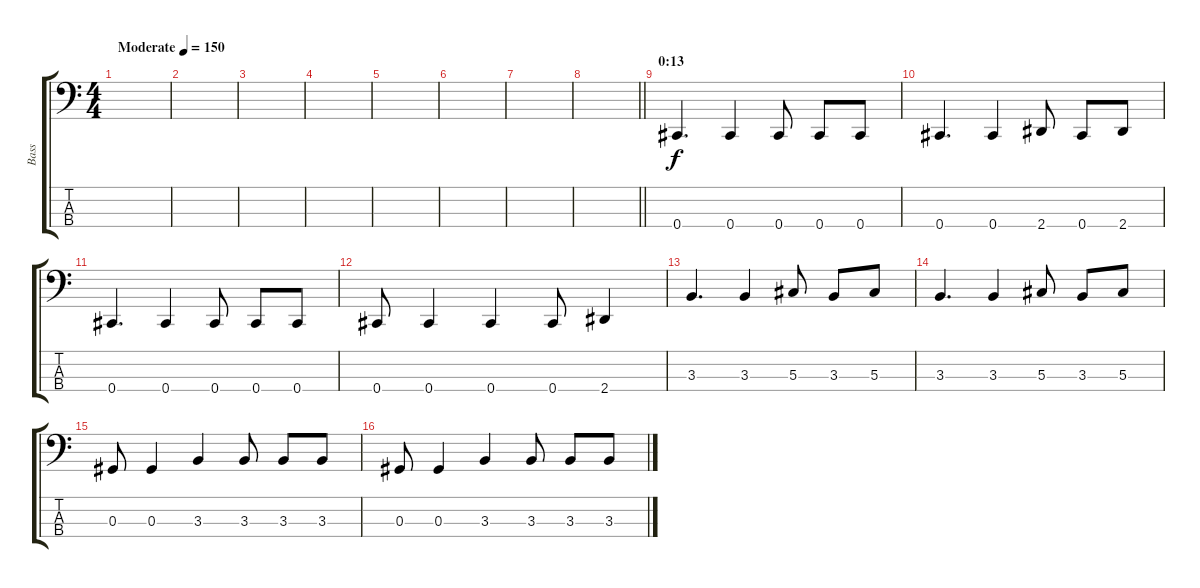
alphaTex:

\track ("Bass" "Bass") {instrument electricbassfinger}
\staff {score tabs}
\tuning (Gb2 Db2 Ab1 Db1) {hide}
\ts (4 4)
\tempo (150 "Moderate")
\clef f4
\ks c
|
|
|
|
|
|
|
\barLineRight lightlight
|
\section ("" "0:13")
0.4.4{d} 0.4.4 0.4.8 0.4.8 0.4.8 |
0.4.4{d} 0.4.4 2.4.8 0.4.8 2.4.8 |
0.4.4{d} 0.4.4 0.4.8 0.4.8 0.4.8 |
0.4.8 0.4.4 0.4.4 0.4.8 2.4.4 |
3.3.4{d} 3.3.4 5.3.8 3.3.8 5.3.8 |
3.3.4{d} 3.3.4 5.3.8 3.3.8 5.3.8 |
0.3.8 0.3.4 3.3.4 3.3.8 3.3.8 3.3.8 |
0.3.8 0.3.4 3.3.4 3.3.8 3.3.8 3.3.8
